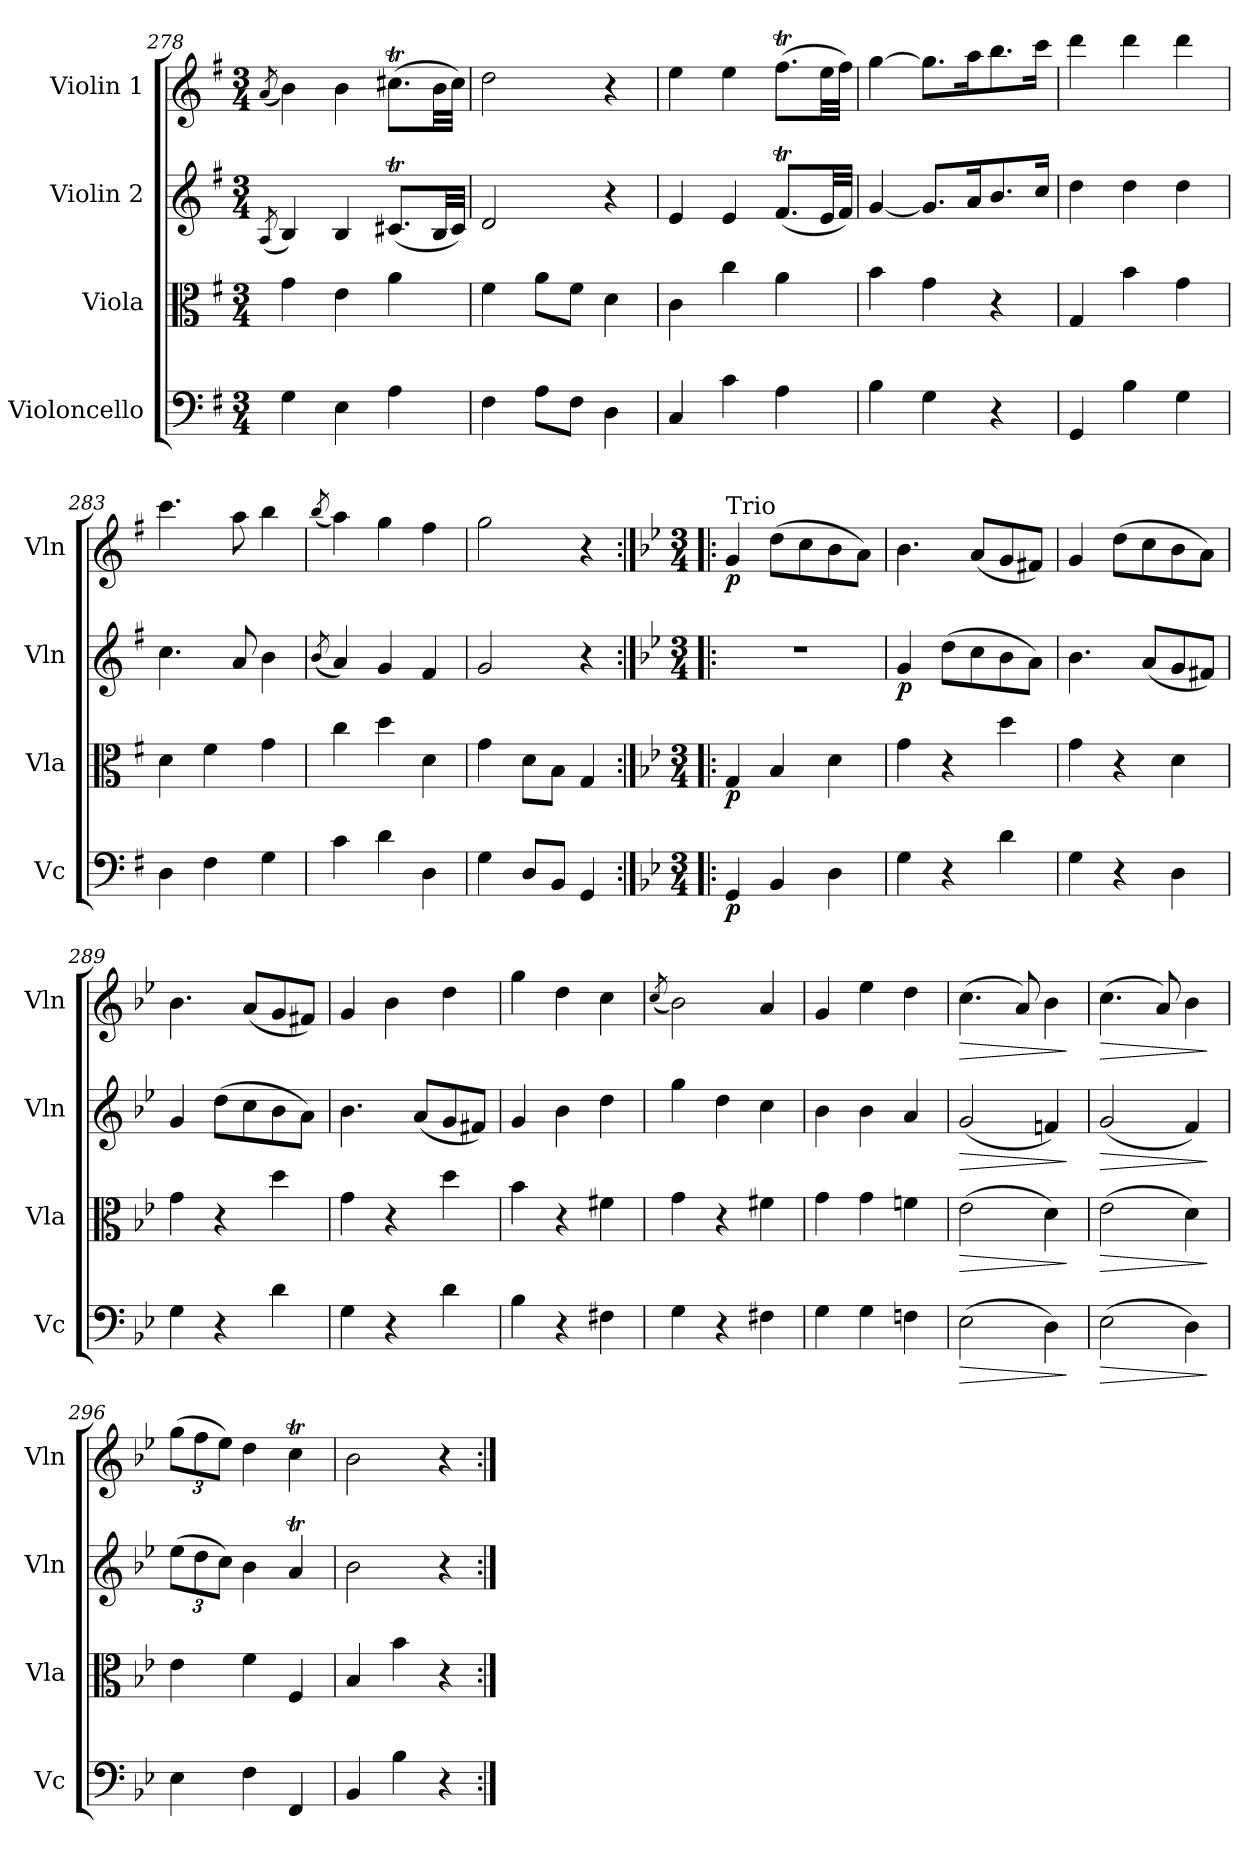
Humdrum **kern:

**kern	**dynam	**kern	**dynam	**kern	**dynam	**kern	**dynam
*part4	*part4	*part3	*part3	*part2	*part2	*part1	*part1
*staff4	*staff4	*staff3	*staff3	*staff2	*staff2	*staff1	*staff1
*I"Violoncello	*	*I"Viola	*	*I"Violin 2	*	*I"Violin 1	*
*I'Vc	*	*I'Vla	*	*I'Vln	*	*I'Vln	*
*clefF4	*	*clefC3	*	*clefG2	*	*clefG2	*
*k[f#]	*	*k[f#]	*	*k[f#]	*	*k[f#]	*
*M3/4	*	*M3/4	*	*M3/4	*	*M3/4	*
=278	=278	=278	=278	=278	=278	=278	=278
.	.	.	.	(<8qA/	.	(<8qa/	.
4G\	.	4g\	.	4B/)	.	4b\)	.
4E\	.	4e\	.	4B/	.	4b\	.
4A\	.	4a\	.	(<8.c#Xt/L	.	(>8.cc#Xt\L	.
.	.	.	.	32B/LL	.	32b\LL	.
.	.	.	.	32c#/JJJ)	.	32cc#\JJJ)	.
=279	=279	=279	=279	=279	=279	=279	=279
4F#\	.	4f#\	.	2d/	.	2dd\	.
8A\L	.	8a\L	.	.	.	.	.
8F#\J	.	8f#\J	.	.	.	.	.
4D\	.	4d\	.	4r	.	4r	.
=280	=280	=280	=280	=280	=280	=280	=280
4C/	.	4c\	.	4e/	.	4ee\	.
4c\	.	4cc\	.	4e/	.	4ee\	.
4A\	.	4a\	.	(<8.f#t/L	.	(>8.ff#t\L	.
.	.	.	.	32e/LL	.	32ee\LL	.
.	.	.	.	32f#/JJJ)	.	32ff#\JJJ)	.
!!LO:LB:g=z
=281	=281	=281	=281	=281	=281	=281	=281
4B\	.	4b\	.	[4g/	.	[4gg\	.
4G\	.	4g\	.	8.g/L]	.	8.gg\L]	.
.	.	.	.	16a/K	.	16aa\K	.
4r	.	4r	.	8.b/	.	8.bb\	.
.	.	.	.	16cc/Jk	.	16ccc\Jk	.
=282	=282	=282	=282	=282	=282	=282	=282
4GG/	.	4G/	.	4dd\	.	4ddd\	.
4B\	.	4b\	.	4dd\	.	4ddd\	.
4G\	.	4g\	.	4dd\	.	4ddd\	.
=283	=283	=283	=283	=283	=283	=283	=283
4D\	.	4d\	.	4.cc\	.	4.ccc\	.
4F#\	.	4f#\	.	.	.	.	.
.	.	.	.	8a/	.	8aa\	.
4G\	.	4g\	.	4b\	.	4bb\	.
=284	=284	=284	=284	=284	=284	=284	=284
.	.	.	.	(<8qb/	.	(<8qbb/	.
4c\	.	4cc\	.	4a/)	.	4aa\)	.
4d\	.	4dd\	.	4g/	.	4gg\	.
4D\	.	4d\	.	4f#/	.	4ff#\	.
=285	=285	=285	=285	=285	=285	=285	=285
4G\	.	4g\	.	2g/	.	2gg\	.
8D/L	.	8d\L	.	.	.	.	.
8BB/J	.	8B\J	.	.	.	.	.
4GG/	.	4G/	.	4r	.	4r	.
!!LO:PB:g=z
=286:|!|:	=286:|!|:	=286:|!|:	=286:|!|:	=286:|!|:	=286:|!|:	=286:|!|:	=286:|!|:
*k[b-e-]	*	*k[b-e-]	*	*k[b-e-]	*	*k[b-e-]	*
*M3/4	*	*M3/4	*	*M3/4	*	*M3/4	*
!	!	!	!	!	!	!LO:TX:a:t=Trio	!
!	!LO:DY:b	!	!LO:DY:b	!	!	!	!LO:DY:b
4GG/	p	4G/	p	2.r	.	4g/	p
4BB-/	.	4B-/	.	.	.	(>8dd\L	.
.	.	.	.	.	.	8cc\	.
4D\	.	4d\	.	.	.	8b-\	.
.	.	.	.	.	.	8a\J)	.
=287	=287	=287	=287	=287	=287	=287	=287
!	!	!	!	!	!LO:DY:b	!	!
4G\	.	4g\	.	4g/	p	4.b-\	.
4r	.	4r	.	(>8dd\L	.	.	.
.	.	.	.	8cc\	.	(<8a/L	.
4d\	.	4dd\	.	8b-\	.	8g/	.
.	.	.	.	8a\J)	.	8f#X/J)	.
=288	=288	=288	=288	=288	=288	=288	=288
4G\	.	4g\	.	4.b-\	.	4g/	.
4r	.	4r	.	.	.	(>8dd\L	.
.	.	.	.	(<8a/L	.	8cc\	.
4D\	.	4d\	.	8g/	.	8b-\	.
.	.	.	.	8f#X/J)	.	8a\J)	.
=289	=289	=289	=289	=289	=289	=289	=289
4G\	.	4g\	.	4g/	.	4.b-\	.
4r	.	4r	.	(>8dd\L	.	.	.
.	.	.	.	8cc\	.	(<8a/L	.
4d\	.	4dd\	.	8b-\	.	8g/	.
.	.	.	.	8a\J)	.	8f#X/J)	.
=290	=290	=290	=290	=290	=290	=290	=290
4G\	.	4g\	.	4.b-\	.	4g/	.
4r	.	4r	.	.	.	4b-\	.
.	.	.	.	(<8a/L	.	.	.
4d\	.	4dd\	.	8g/	.	4dd\	.
.	.	.	.	8f#X/J)	.	.	.
=291	=291	=291	=291	=291	=291	=291	=291
4B-\	.	4b-\	.	4g/	.	4gg\	.
4r	.	4r	.	4b-\	.	4dd\	.
4F#X\	.	4f#X\	.	4dd\	.	4cc\	.
!!LO:LB:g=z
=292	=292	=292	=292	=292	=292	=292	=292
.	.	.	.	.	.	(<8qcc/	.
4G\	.	4g\	.	4gg\	.	2b-\)	.
4r	.	4r	.	4dd\	.	.	.
4F#X\	.	4f#X\	.	4cc\	.	4a/	.
=293	=293	=293	=293	=293	=293	=293	=293
4G\	.	4g\	.	4b-\	.	4g/	.
4G\	.	4g\	.	4b-\	.	4ee-\	.
4Fn\	.	4fn\	.	4a/	.	4dd\	.
=294	=294	=294	=294	=294	=294	=294	=294
!	!LO:HP:b	!	!LO:HP:b	!	!LO:HP:b	!	!LO:HP:b
(>2E-\	>	(>2e-\	>	(<2g/	>	(>4.cc\	>
.	.	.	.	.	.	8a/)	.
4D\)	.	4d\)	.	4fn/)	.	4b-\	.
.	]	.	]	.	]	.	]
=295	=295	=295	=295	=295	=295	=295	=295
!	!LO:HP:b	!	!LO:HP:b	!	!LO:HP:b	!	!LO:HP:b
(>2E-\	>	(>2e-\	>	(<2g/	>	(>4.cc\	>
.	.	.	.	.	.	8a/)	.
4D\)	.	4d\)	.	4f/)	.	4b-\	.
.	]	.	]	.	]	.	]
=296	=296	=296	=296	=296	=296	=296	=296
*	*	*	*	*Xbrackettup	*	*Xbrackettup	*
4E-\	.	4e-\	.	(>12ee-\L	.	(>12gg\L	.
.	.	.	.	12dd\	.	12ff\	.
.	.	.	.	12cc\J)	.	12ee-\J)	.
4F\	.	4f\	.	4b-\	.	4dd\	.
4FF/	.	4F/	.	4at/	.	4ccT\	.
=297	=297	=297	=297	=297	=297	=297	=297
4BB-/	.	4B-/	.	2b-\	.	2b-\	.
4B-\	.	4b-\	.	.	.	.	.
4r	.	4r	.	4r	.	4r	.
=:|!	=:|!	=:|!	=:|!	=:|!	=:|!	=:|!	=:|!
*-	*-	*-	*-	*-	*-	*-	*-
